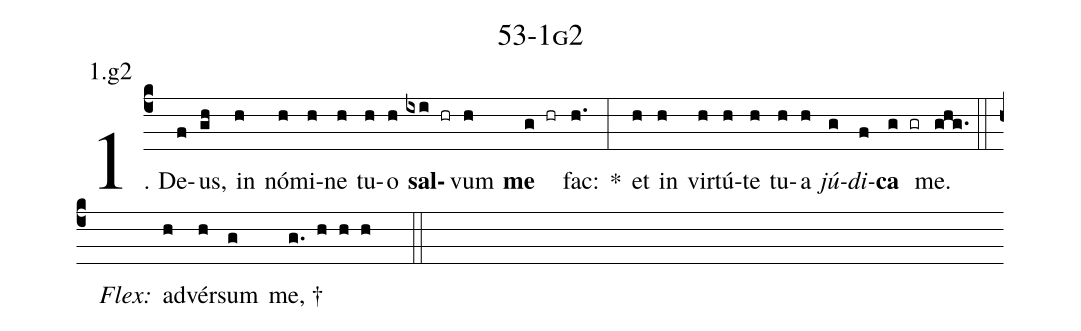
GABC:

name: 53-1g2;
annotation: 1.g2;
%%
(c4)1. De(f)us,(gh) in(h) nó(h)mi(h)ne(h) tu(h)o(h) <b>sal</b>(ixi hr)vum(h) <b>me</b>(g hr) fac:(h.) *(:) et(h) in(h) vir(h)tú(h)te(h) tu(h)a(h) <i>jú</i>(g)<i>di</i>(f)<b>ca</b>(g gr) me.(ghg.) (::)
<i>Flex:</i>()  ad(h)vér(h)sum(g) me, †(g. h h h  ::)
